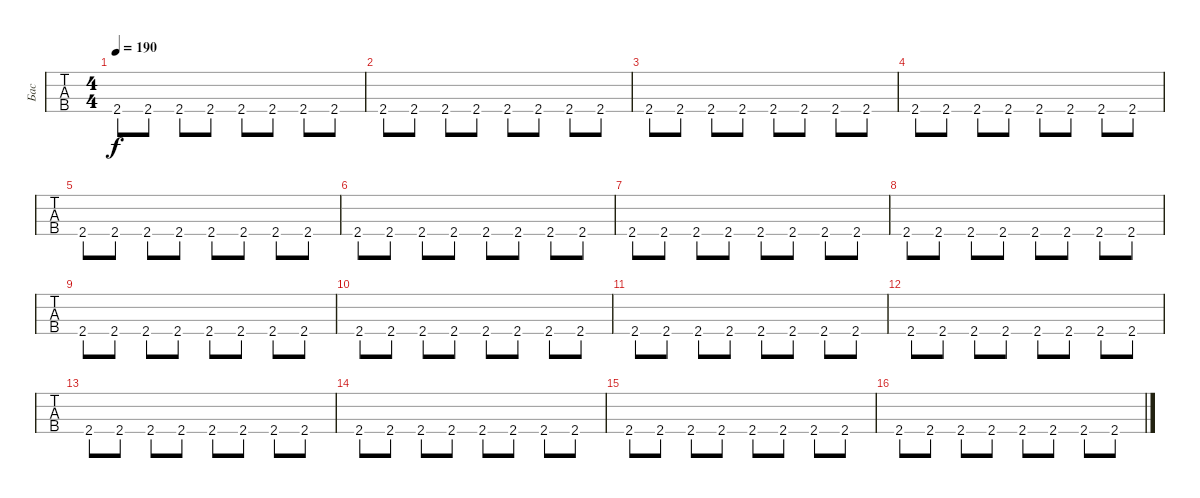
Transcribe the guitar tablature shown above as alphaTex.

\track ("Бас" "Бас") {instrument electricbasspick}
\staff {tabs}
\tuning (G2 D2 A1 E1) {hide}
\ts (4 4)
\tempo 190
\clef f4
\ks c
2.4.8{dy f} 2.4.8 2.4.8 2.4.8 2.4.8 2.4.8 2.4.8 2.4.8 |
2.4.8 2.4.8 2.4.8 2.4.8 2.4.8 2.4.8 2.4.8 2.4.8 |
2.4.8 2.4.8 2.4.8 2.4.8 2.4.8 2.4.8 2.4.8 2.4.8 |
2.4.8 2.4.8 2.4.8 2.4.8 2.4.8 2.4.8 2.4.8 2.4.8 |
2.4.8 2.4.8 2.4.8 2.4.8 2.4.8 2.4.8 2.4.8 2.4.8 |
2.4.8 2.4.8 2.4.8 2.4.8 2.4.8 2.4.8 2.4.8 2.4.8 |
2.4.8 2.4.8 2.4.8 2.4.8 2.4.8 2.4.8 2.4.8 2.4.8 |
2.4.8 2.4.8 2.4.8 2.4.8 2.4.8 2.4.8 2.4.8 2.4.8 |
2.4.8 2.4.8 2.4.8 2.4.8 2.4.8 2.4.8 2.4.8 2.4.8 |
2.4.8 2.4.8 2.4.8 2.4.8 2.4.8 2.4.8 2.4.8 2.4.8 |
2.4.8 2.4.8 2.4.8 2.4.8 2.4.8 2.4.8 2.4.8 2.4.8 |
2.4.8 2.4.8 2.4.8 2.4.8 2.4.8 2.4.8 2.4.8 2.4.8 |
2.4.8 2.4.8 2.4.8 2.4.8 2.4.8 2.4.8 2.4.8 2.4.8 |
2.4.8 2.4.8 2.4.8 2.4.8 2.4.8 2.4.8 2.4.8 2.4.8 |
2.4.8 2.4.8 2.4.8 2.4.8 2.4.8 2.4.8 2.4.8 2.4.8 |
2.4.8 2.4.8 2.4.8 2.4.8 2.4.8 2.4.8 2.4.8 2.4.8
